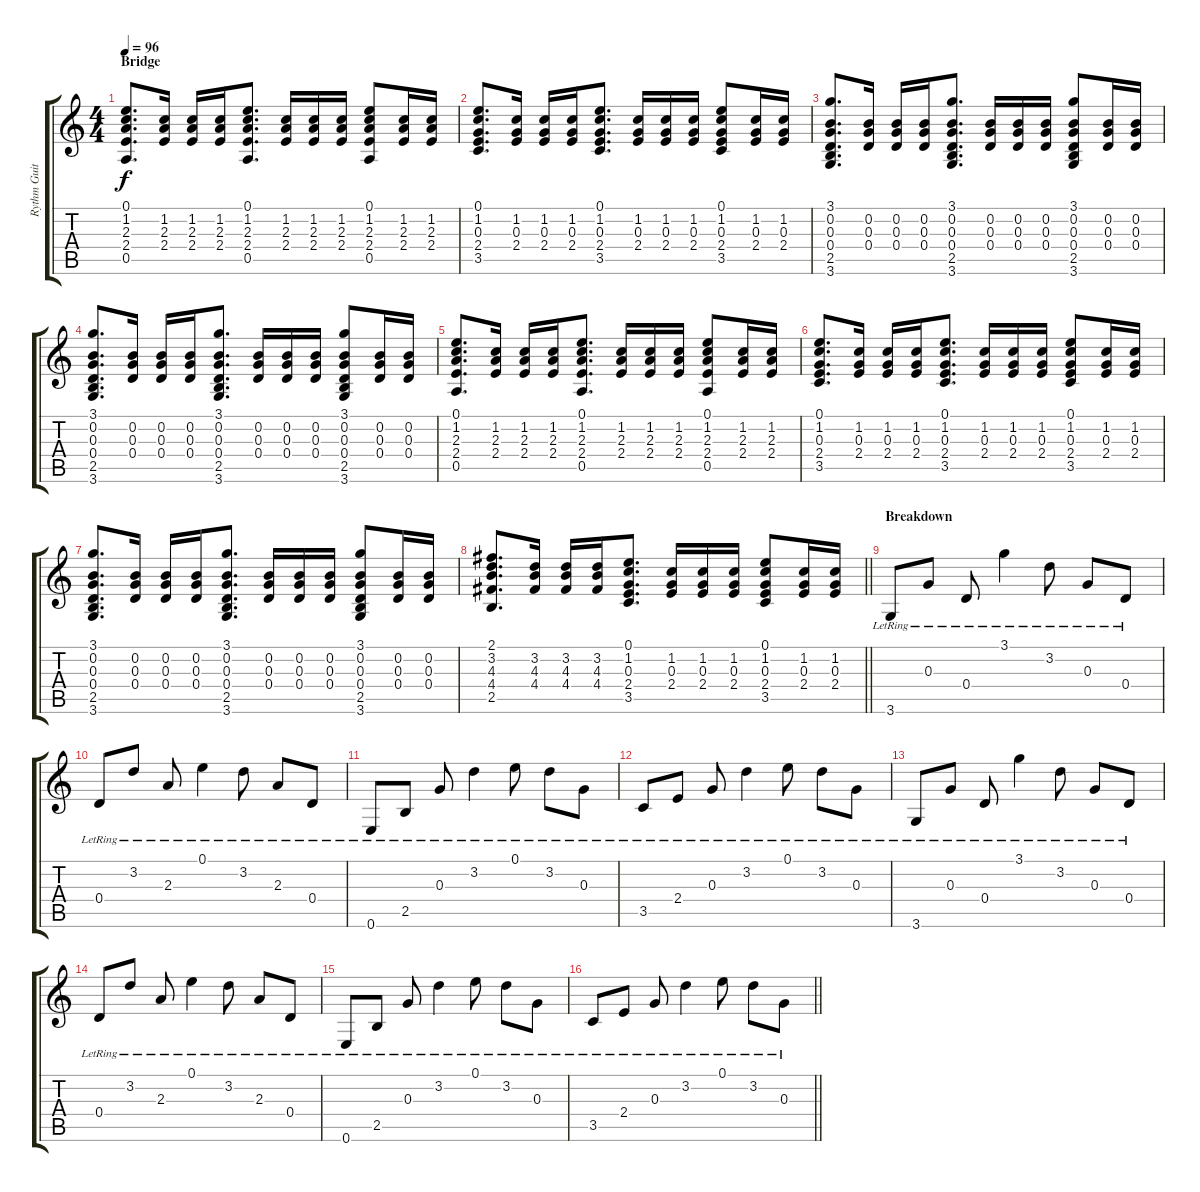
\track ("Rythm Guitar" "Rythm Guit") {instrument acousticguitarsteel}
\staff {score tabs}
\tuning (E4 B3 G3 D3 A2 E2) {hide}
\ts (4 4)
\section ("" "Bridge")
\tempo 96
\clef g2
\ks c
(0.1 1.2 2.3 2.4 0.5).8{d dy f} (1.2 2.3 2.4).16 (1.2 2.3 2.4).16 (1.2 2.3 2.4).16 (0.1 1.2 2.3 2.4 0.5).8{d} (1.2 2.3 2.4).16 (1.2 2.3 2.4).16 (1.2 2.3 2.4).16 (0.1 1.2 2.3 2.4 0.5).8 (1.2 2.3 2.4).16 (1.2 2.3 2.4).16 |
(0.1 1.2 0.3 2.4 3.5).8{d} (1.2 0.3 2.4).16 (1.2 0.3 2.4).16 (1.2 0.3 2.4).16 (0.1 1.2 0.3 2.4 3.5).8{d} (1.2 0.3 2.4).16 (1.2 0.3 2.4).16 (1.2 0.3 2.4).16 (0.1 1.2 0.3 2.4 3.5).8 (1.2 0.3 2.4).16 (1.2 0.3 2.4).16 |
(3.1 0.2 0.3 0.4 2.5 3.6).8{d} (0.2 0.3 0.4).16 (0.2 0.3 0.4).16 (0.2 0.3 0.4).16 (3.1 0.2 0.3 0.4 2.5 3.6).8{d} (0.2 0.3 0.4).16 (0.2 0.3 0.4).16 (0.2 0.3 0.4).16 (3.1 0.2 0.3 0.4 2.5 3.6).8 (0.2 0.3 0.4).16 (0.2 0.3 0.4).16 |
(3.1 0.2 0.3 0.4 2.5 3.6).8{d} (0.2 0.3 0.4).16 (0.2 0.3 0.4).16 (0.2 0.3 0.4).16 (3.1 0.2 0.3 0.4 2.5 3.6).8{d} (0.2 0.3 0.4).16 (0.2 0.3 0.4).16 (0.2 0.3 0.4).16 (3.1 0.2 0.3 0.4 2.5 3.6).8 (0.2 0.3 0.4).16 (0.2 0.3 0.4).16 |
(0.1 1.2 2.3 2.4 0.5).8{d} (1.2 2.3 2.4).16 (1.2 2.3 2.4).16 (1.2 2.3 2.4).16 (0.1 1.2 2.3 2.4 0.5).8{d} (1.2 2.3 2.4).16 (1.2 2.3 2.4).16 (1.2 2.3 2.4).16 (0.1 1.2 2.3 2.4 0.5).8 (1.2 2.3 2.4).16 (1.2 2.3 2.4).16 |
(0.1 1.2 0.3 2.4 3.5).8{d} (1.2 0.3 2.4).16 (1.2 0.3 2.4).16 (1.2 0.3 2.4).16 (0.1 1.2 0.3 2.4 3.5).8{d} (1.2 0.3 2.4).16 (1.2 0.3 2.4).16 (1.2 0.3 2.4).16 (0.1 1.2 0.3 2.4 3.5).8 (1.2 0.3 2.4).16 (1.2 0.3 2.4).16 |
(3.1 0.2 0.3 0.4 2.5 3.6).8{d} (0.2 0.3 0.4).16 (0.2 0.3 0.4).16 (0.2 0.3 0.4).16 (3.1 0.2 0.3 0.4 2.5 3.6).8{d} (0.2 0.3 0.4).16 (0.2 0.3 0.4).16 (0.2 0.3 0.4).16 (3.1 0.2 0.3 0.4 2.5 3.6).8 (0.2 0.3 0.4).16 (0.2 0.3 0.4).16 |
\barLineRight lightlight
(2.1 3.2 4.3 4.4 2.5).8{d} (3.2 4.3 4.4).16 (3.2 4.3 4.4).16 (3.2 4.3 4.4).16 (0.1 1.2 0.3 2.4 3.5).8{d} (1.2 0.3 2.4).16 (1.2 0.3 2.4).16 (1.2 0.3 2.4).16 (0.1 1.2 0.3 2.4 3.5).8 (1.2 0.3 2.4).16 (1.2 0.3 2.4).16 |
\section ("" "Breakdown")
3.6{lr}.8 0.3{lr}.8 0.4{lr}.8 3.1{lr}.4 3.2{lr}.8 0.3{lr}.8 0.4{lr}.8 |
0.4{lr}.8 3.2{lr}.8 2.3{lr}.8 0.1{lr}.4 3.2{lr}.8 2.3{lr}.8 0.4{lr}.8 |
0.6{lr}.8 2.5{lr}.8 0.3{lr}.8 3.2{lr}.4 0.1{lr}.8 3.2{lr}.8 0.3{lr}.8 |
3.5{lr}.8 2.4{lr}.8 0.3{lr}.8 3.2{lr}.4 0.1{lr}.8 3.2{lr}.8 0.3{lr}.8 |
3.6{lr}.8 0.3{lr}.8 0.4{lr}.8 3.1{lr}.4 3.2{lr}.8 0.3{lr}.8 0.4{lr}.8 |
0.4{lr}.8 3.2{lr}.8 2.3{lr}.8 0.1{lr}.4 3.2{lr}.8 2.3{lr}.8 0.4{lr}.8 |
0.6{lr}.8 2.5{lr}.8 0.3{lr}.8 3.2{lr}.4 0.1{lr}.8 3.2{lr}.8 0.3{lr}.8 |
\barLineRight lightlight
3.5{lr}.8 2.4{lr}.8 0.3{lr}.8 3.2{lr}.4 0.1{lr}.8 3.2{lr}.8 0.3{lr}.8
